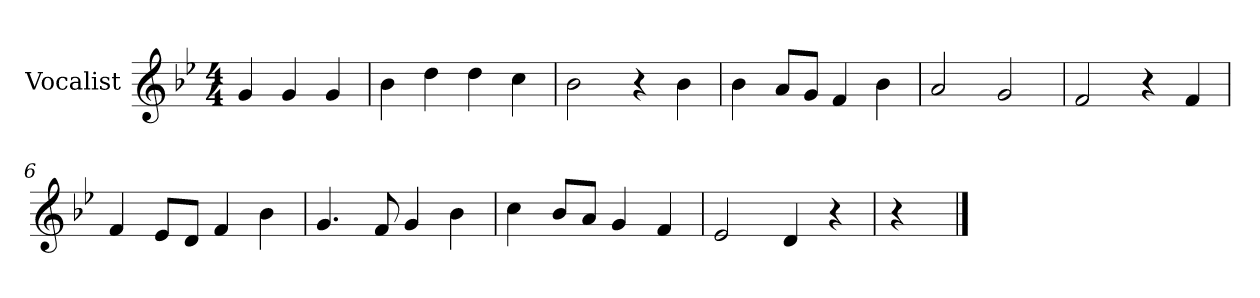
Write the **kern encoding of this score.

**kern
*part1
*staff1
*I"Vocalist
*k[b-e-]
*B-:
*M4/4
=
4g
4g
4g
=1
4b-
4dd
4dd
4cc
=2
2b-
4r
4b-
=3
4b-
8aL
8gJ
4f
4b-
=4
2a
2g
=5
2f
4r
4f
=6
4f
8e-L
8dJ
4f
4b-
=7
4.g
8f
4g
4b-
=8
4cc
8b-L
8aJ
4g
4f
=9
2e-
4d
4r
=10
4r
==
*-
